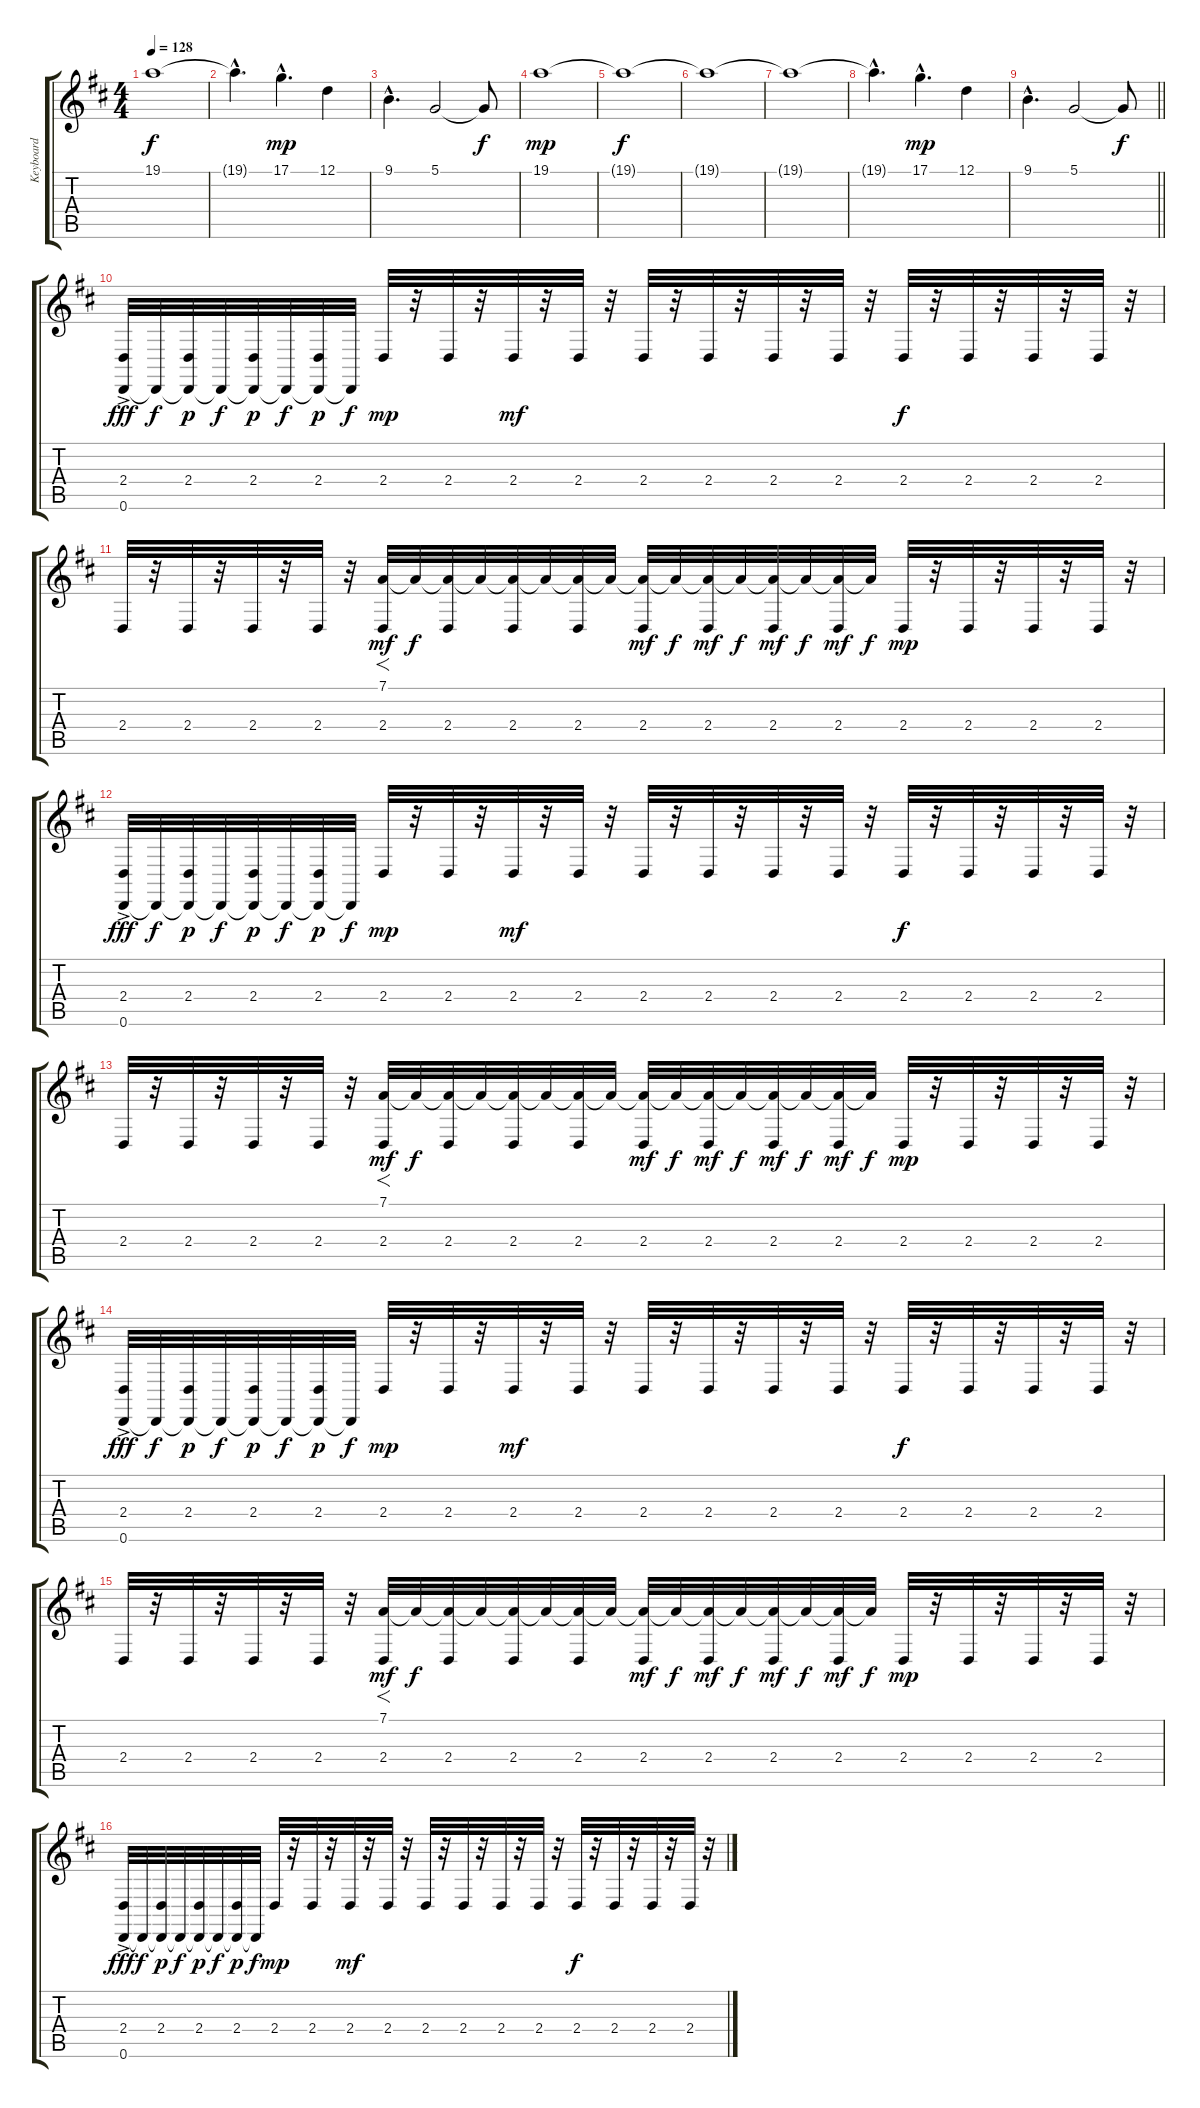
\track ("Keyboard" "Keyboard") {instrument pad6metallic}
\staff {score tabs}
\tuning (D4 A3 F3 C3 G2 D2) {hide}
\ts (4 4)
\tempo 128
\clef g2
\ks d
19.1{t}.1{dy f} |
19.1{hac t}.4{d} 17.1{hac}.4{d dy mp} 12.1.4 |
9.1{hac}.4{d} 5.1.2 5.1{t}.8{dy f} |
19.1.1{dy mp} |
19.1{t}.1{dy f} |
19.1{t}.1 |
19.1{t}.1 |
19.1{hac t}.4{d} 17.1{hac}.4{d dy mp} 12.1.4 |
\barLineRight lightlight
9.1{hac}.4{d} 5.1.2 5.1{t}.8{dy f} |
(2.4 0.6{ac}).32{dy fff instrument lead2sawtooth} 0.6{t}.32{dy f} (2.4 0.6{t}).32{dy p} 0.6{t}.32{dy f} (2.4 0.6{t}).32{dy p} 0.6{t}.32{dy f} (2.4 0.6{t}).32{dy p} 0.6{t}.32{dy f} 2.4.32{dy mp} r.32 2.4.32 r.32 2.4.32{dy mf} r.32 2.4.32 r.32 2.4.32 r.32 2.4.32 r.32 2.4.32 r.32 2.4.32 r.32 2.4.32{dy f} r.32 2.4.32 r.32 2.4.32 r.32 2.4.32 r.32 |
2.4.32 r.32 2.4.32 r.32 2.4.32 r.32 2.4.32 r.32 (7.1 2.4).32{f dy mf} 7.1{t}.32{dy f} (7.1{t} 2.4).32 7.1{t}.32 (7.1{t} 2.4).32 7.1{t}.32 (7.1{t} 2.4).32 7.1{t}.32 (7.1{t} 2.4).32{dy mf} 7.1{t}.32{dy f} (7.1{t} 2.4).32{dy mf} 7.1{t}.32{dy f} (7.1{t} 2.4).32{dy mf} 7.1{t}.32{dy f} (7.1{t} 2.4).32{dy mf} 7.1{t}.32{dy f} 2.4.32{dy mp} r.32 2.4.32 r.32 2.4.32 r.32 2.4.32 r.32 |
(2.4 0.6{ac}).32{dy fff instrument lead2sawtooth} 0.6{t}.32{dy f} (2.4 0.6{t}).32{dy p} 0.6{t}.32{dy f} (2.4 0.6{t}).32{dy p} 0.6{t}.32{dy f} (2.4 0.6{t}).32{dy p} 0.6{t}.32{dy f} 2.4.32{dy mp} r.32 2.4.32 r.32 2.4.32{dy mf} r.32 2.4.32 r.32 2.4.32 r.32 2.4.32 r.32 2.4.32 r.32 2.4.32 r.32 2.4.32{dy f} r.32 2.4.32 r.32 2.4.32 r.32 2.4.32 r.32 |
2.4.32 r.32 2.4.32 r.32 2.4.32 r.32 2.4.32 r.32 (7.1 2.4).32{f dy mf} 7.1{t}.32{dy f} (7.1{t} 2.4).32 7.1{t}.32 (7.1{t} 2.4).32 7.1{t}.32 (7.1{t} 2.4).32 7.1{t}.32 (7.1{t} 2.4).32{dy mf} 7.1{t}.32{dy f} (7.1{t} 2.4).32{dy mf} 7.1{t}.32{dy f} (7.1{t} 2.4).32{dy mf} 7.1{t}.32{dy f} (7.1{t} 2.4).32{dy mf} 7.1{t}.32{dy f} 2.4.32{dy mp} r.32 2.4.32 r.32 2.4.32 r.32 2.4.32 r.32 |
(2.4 0.6{ac}).32{dy fff instrument lead2sawtooth} 0.6{t}.32{dy f} (2.4 0.6{t}).32{dy p} 0.6{t}.32{dy f} (2.4 0.6{t}).32{dy p} 0.6{t}.32{dy f} (2.4 0.6{t}).32{dy p} 0.6{t}.32{dy f} 2.4.32{dy mp} r.32 2.4.32 r.32 2.4.32{dy mf} r.32 2.4.32 r.32 2.4.32 r.32 2.4.32 r.32 2.4.32 r.32 2.4.32 r.32 2.4.32{dy f} r.32 2.4.32 r.32 2.4.32 r.32 2.4.32 r.32 |
2.4.32 r.32 2.4.32 r.32 2.4.32 r.32 2.4.32 r.32 (7.1 2.4).32{f dy mf} 7.1{t}.32{dy f} (7.1{t} 2.4).32 7.1{t}.32 (7.1{t} 2.4).32 7.1{t}.32 (7.1{t} 2.4).32 7.1{t}.32 (7.1{t} 2.4).32{dy mf} 7.1{t}.32{dy f} (7.1{t} 2.4).32{dy mf} 7.1{t}.32{dy f} (7.1{t} 2.4).32{dy mf} 7.1{t}.32{dy f} (7.1{t} 2.4).32{dy mf} 7.1{t}.32{dy f} 2.4.32{dy mp} r.32 2.4.32 r.32 2.4.32 r.32 2.4.32 r.32 |
(2.4 0.6{ac}).32{dy fff instrument lead2sawtooth} 0.6{t}.32{dy f} (2.4 0.6{t}).32{dy p} 0.6{t}.32{dy f} (2.4 0.6{t}).32{dy p} 0.6{t}.32{dy f} (2.4 0.6{t}).32{dy p} 0.6{t}.32{dy f} 2.4.32{dy mp} r.32 2.4.32 r.32 2.4.32{dy mf} r.32 2.4.32 r.32 2.4.32 r.32 2.4.32 r.32 2.4.32 r.32 2.4.32 r.32 2.4.32{dy f} r.32 2.4.32 r.32 2.4.32 r.32 2.4.32 r.32
